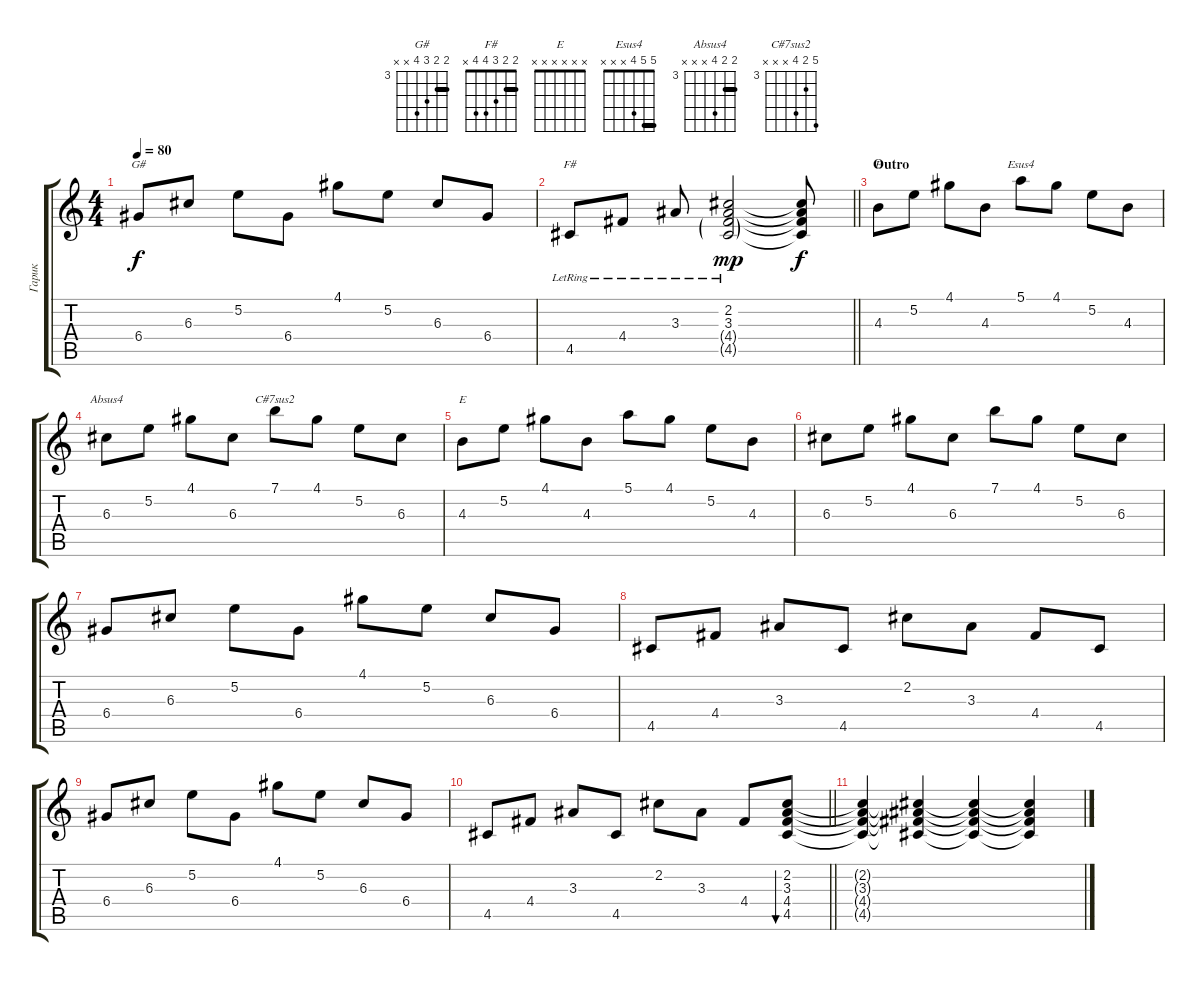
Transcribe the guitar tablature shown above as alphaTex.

\track ("Гарик" "Гарик") {instrument electricguitarclean}
\staff {score tabs}
\tuning (E4 B3 G3 D3 A2 E2) {hide}
\chord ("G#" 4 4 5 6 x x) {firstfret 3 barre 4}
\chord ("F#" 2 2 3 4 4 x) {barre 2}
\chord ("E" 4 5 4 x x x) {barre 4}
\chord ("Esus4" 5 5 4 x x x) {barre 5}
\chord ("Absus4" 4 4 6 x x x) {firstfret 3 barre 4}
\chord ("C#7sus2" 7 4 6 x x x) {firstfret 3}
\chord ("E" x x x x x x)
\ts (4 4)
\tempo 80
\clef g2
\ks c
6.4.8{ch "G#" dy f} 6.3.8 5.2.8 6.4.8 4.1.8 5.2.8 6.3.8 6.4.8 |
\barLineRight lightlight
4.5{lr}.8{ch "F#"} 4.4{lr}.8 3.3{lr}.8 (2.2{lr} 3.3{lr} 4.4{g lr} 4.5{g lr}).2{dy mp} (2.2{t} 3.3{t} 4.4{t} 4.5{t}).8{dy f} |
\section ("" "Outro")
4.3.8{ch "E" volume 9} 5.2.8 4.1.8 4.3.8 5.1.8{ch "Esus4"} 4.1.8 5.2.8 4.3.8 |
6.3.8{ch "Absus4"} 5.2.8 4.1.8 6.3.8 7.1.8{ch "C#7sus2"} 4.1.8 5.2.8 6.3.8 |
4.3.8{ch "E"} 5.2.8 4.1.8 4.3.8 5.1.8 4.1.8 5.2.8 4.3.8 |
6.3.8 5.2.8 4.1.8 6.3.8 7.1.8 4.1.8 5.2.8 6.3.8 |
6.4.8 6.3.8 5.2.8 6.4.8 4.1.8 5.2.8 6.3.8 6.4.8 |
4.5.8 4.4.8 3.3.8 4.5.8 2.2.8 3.3.8 4.4.8 4.5.8 |
6.4.8{volume 14} 6.3.8 5.2.8 6.4.8 4.1.8 5.2.8 6.3.8 6.4.8 |
\barLineRight lightlight
4.5.8 4.4.8 3.3.8 4.5.8 2.2.8 3.3.8 4.4.8{volume 14} (2.2 3.3 4.4 4.5).8{bu 240 volume 5} |
(2.2{t} 3.3{t} 4.4{t} 4.5{t}).4 (2.2{t} 3.3{t} 4.4{t} 4.5{t}).4 (2.2{t} 3.3{t} 4.4{t} 4.5{t}).4 (2.2{t} 3.3{t} 4.4{t} 4.5{t}).4
